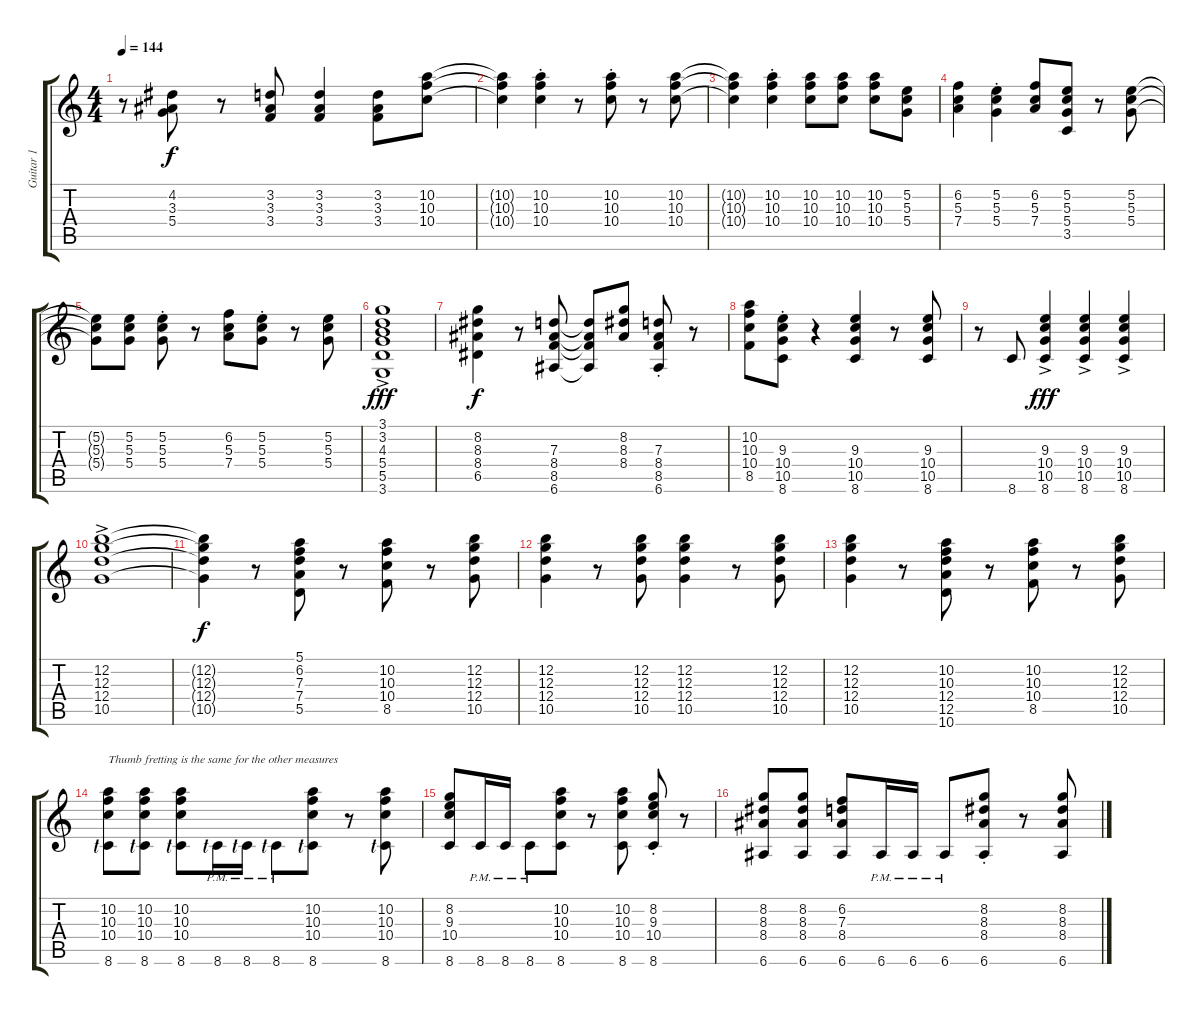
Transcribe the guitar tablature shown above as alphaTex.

\track ("Guitar 1" "Guitar 1") {instrument overdrivenguitar}
\staff {score tabs}
\tuning (E4 B3 G3 D3 A2 E2) {hide}
\ts (4 4)
\tempo 144
\clef g2
\ks c
r.8{dy f} (4.2 3.3 5.4).8 r.8 (3.2 3.3 3.4).8 (3.2 3.3 3.4).4 (3.2 3.3 3.4).8 (10.2 10.3 10.4).8 |
(10.2{t} 10.3{t} 10.4{t}).4 (10.2{st} 10.3 10.4).4 r.8 (10.2{st} 10.3 10.4).8 r.8 (10.2 10.3 10.4).8 |
(10.2{t} 10.3{t} 10.4{t}).4 (10.2{st} 10.3 10.4).4 (10.2 10.3 10.4).8 (10.2 10.3 10.4).8 (10.2 10.3 10.4).8 (5.2 5.3 5.4).8 |
(6.2 5.3 7.4).4 (5.2{st} 5.3 5.4).4 (6.2 5.3 7.4).8 (5.2 5.3 5.4 3.5).8 r.8 (5.2 5.3 5.4).8 |
(5.2{t} 5.3{t} 5.4{t}).8 (5.2 5.3 5.4).8 (5.2{st} 5.3 5.4).8 r.8 (6.2 5.3 7.4).8 (5.2{st} 5.3 5.4).8 r.8 (5.2 5.3 5.4).8 |
(3.1{ac} 3.2 4.3 5.4 5.5 3.6{ac}).1{dy fff} |
(8.2 8.3 8.4 6.5).4{dy f} r.8 (7.3 8.4 8.5 6.6).8 (7.3{t} 8.4{t} 8.5{t} 6.6{t}).8 (8.2 8.3 8.4).8 (7.3{st} 8.4 8.5 6.6).8 r.8 |
(10.2 10.3 10.4 8.5).8 (9.3{st} 10.4 10.5 8.6).8 r.4 (9.3 10.4 10.5 8.6).4 r.8 (9.3 10.4 10.5 8.6).8 |
r.8 8.6.8 (9.3{ac} 10.4 10.5 8.6).4{dy fff} (9.3{ac} 10.4 10.5 8.6).4 (9.3{ac} 10.4 10.5 8.6).4 |
(12.2{ac} 12.3 12.4 10.5).1 |
(12.2{t} 12.3{t} 12.4{t} 10.5{t}).4{dy f} r.8 (5.1 6.2 7.3 7.4 5.5).8 r.8 (10.2 10.3 10.4 8.5).8 r.8 (12.2 12.3 12.4 10.5).8 |
(12.2 12.3 12.4 10.5).4 r.8 (12.2 12.3 12.4 10.5).8 (12.2 12.3 12.4 10.5).4 r.8 (12.2 12.3 12.4 10.5).8 |
(12.2 12.3 12.4 10.5).4 r.8 (10.2 10.3 12.4 12.5 10.6).8 r.8 (10.2 10.3 10.4 8.5).8 r.8 (12.2 12.3 12.4 10.5).8 |
(10.2 10.3 10.4 8.6{lf 1}).8{txt "Thumb fretting is the same for the other measures"} (10.2 10.3 10.4 8.6{lf 1}).8 (10.2 10.3 10.4 8.6{lf 1}).8 8.6{pm lf 1}.16 8.6{pm lf 1}.16 8.6{pm lf 1}.8 (10.2 10.3 10.4 8.6{lf 1}).8 r.8 (10.2 10.3 10.4 8.6{lf 1}).8 |
(8.2 9.3 10.4 8.6).8 8.6{pm}.16 8.6{pm}.16 8.6{pm}.8 (10.2 10.3 10.4 8.6).8 r.8 (10.2 10.3 10.4 8.6).8 (8.2{st} 9.3 10.4 8.6).8 r.8 |
(8.2 8.3 8.4 6.6).8 (8.2 8.3 8.4 6.6).8 (6.2 7.3 8.4 6.6).8 6.6{pm}.16 6.6{pm}.16 6.6{pm}.8 (8.2{st} 8.3 8.4 6.6).8 r.8 (8.2 8.3 8.4 6.6).8
